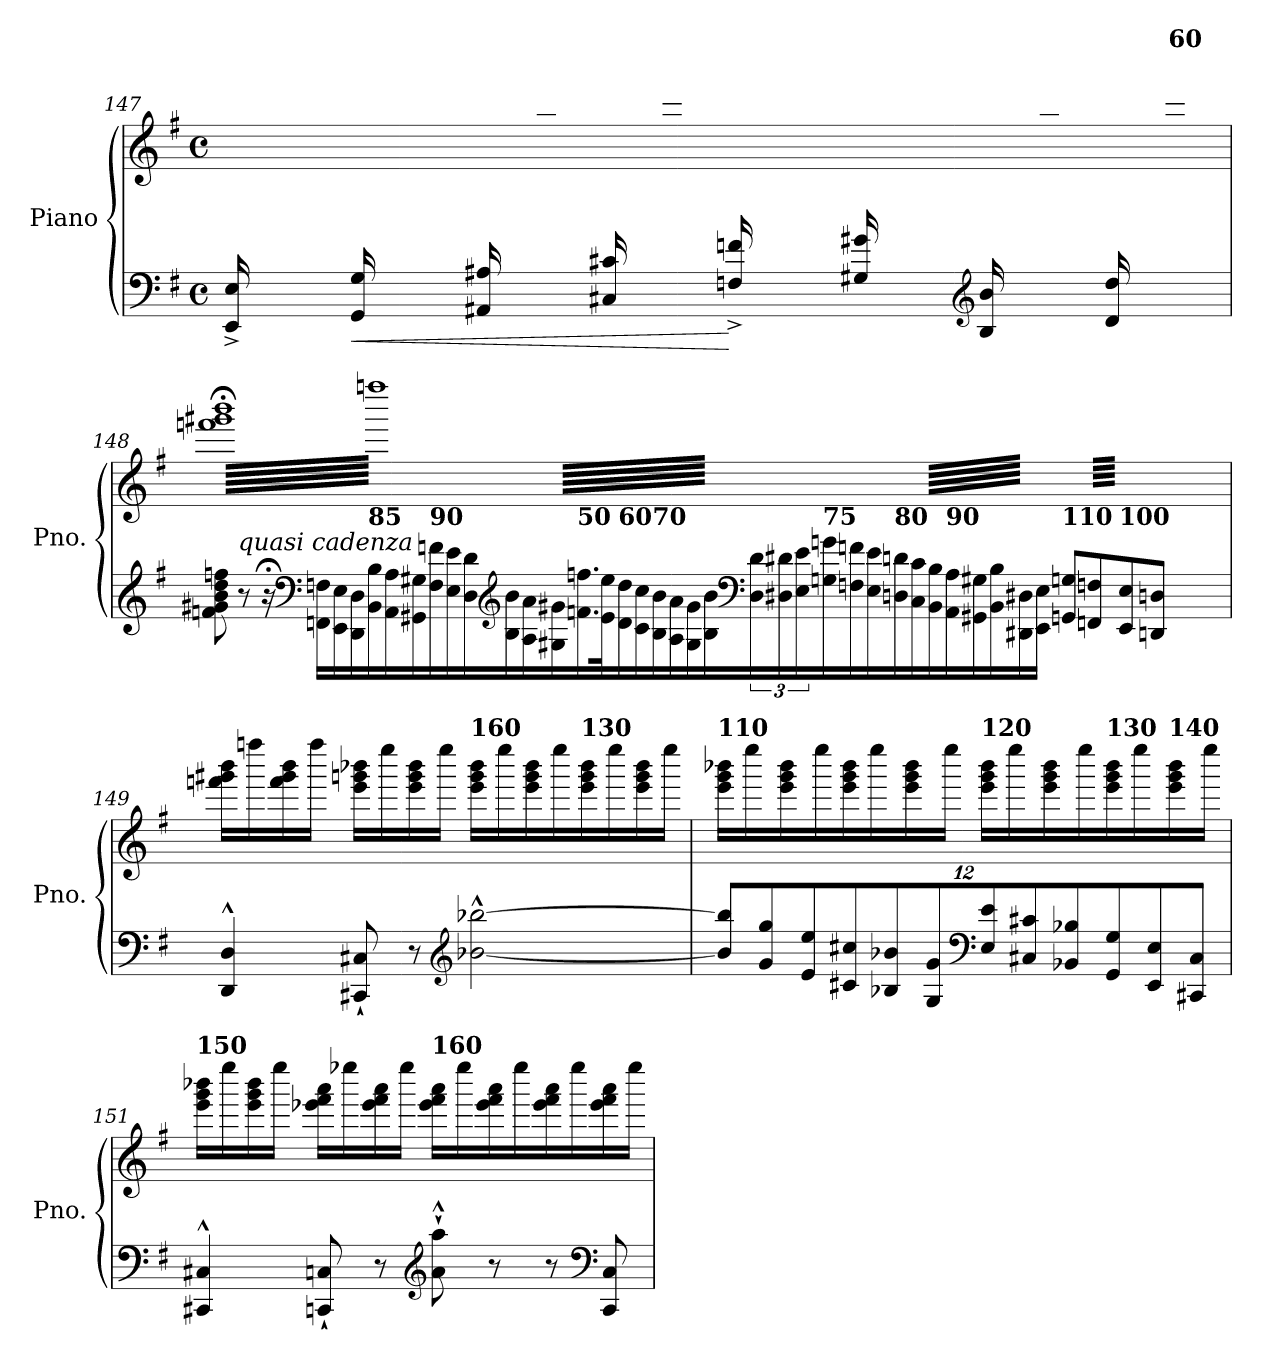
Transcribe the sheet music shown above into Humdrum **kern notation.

**kern	**kern	**dynam
*part1	*part1	*part1
*staff2	*staff1	*staff1/2
*I"Piano	*	*
*I'Pno.	*	*
*clefF4	*clefG2	*
*k[f#]	*k[f#]	*
*M4/4	*M4/4	*
*met(c)	*met(c)	*
=147	=147	=147
*	*^	*
16EE/^ 16E/^LL	2ryy	16ryy	.
16ryy	.	16e\ 16ee\	.
!	!	!	!LO:HP:b=2
16GG/ 16G/	.	16ryy	<
16ryy	.	16g\ 16gg\	.
16AA#X/ 16A#X/	.	16ryy	.
16ryy	.	16a#X\ 16aa#X\	.
16C#X/ 16c#X/	.	16ryy	.
16ryy	.	16cc#X\ 16ccc#X\	.
16Fn/^ 16fn/^	16ryy	16ryy	[
16ryy	16ffnyy 16fffnyy	16fn\ 16ffn\	.
16G#X/ 16g#X/	16ryy	16ryy	.
16ryy	16gg#Xyy 16ggg#Xyy	16g#X\ 16gg#X\	.
*clefG2	*	*	*
16B/ 16b/	16ryy	16ryy	.
16ryy	16bbyy 16bbbyy	16b\ 16bb\	.
16d/ 16dd/	16ryy	16ryy	.
!	!LO:TX:a:B:t=60	!	!
16ryy	16dddyy 16ddddyy	16dd\ 16ddd\JJ	.
!!LO:PB:g=z
=148	=148	=148	=148
!	!LO:TX:a:t=tremolando	!	!
!	!LO:TX:a:B:t=80	!	!
!	!	!	!LO:DY:a=2
!	!	!	!LO:DY:n=1:b
*	*^	*	*
*	*	*	*^	*
*	*	*	*	*^	*
*	*	*	*	*	*^	*
*	*	*	*	*	*	*^	*
*	*tremolo	*	*	*	*	*	*	*
8fn\ 8g#X\ 8b\ 8dd\ 8ffn\	64fffn;< 64ggg#X;< 64bbb;<LLLL	2ryy	1ryy	1ryy	1ryy	1...ryy	1ryy	other-dynamics pp
.	64ffffn	.	.	.	.	.	.	.
.	64fffn;< 64ggg#X;< 64bbb;<	.	.	.	.	.	.	.
.	64ffffn	.	.	.	.	.	.	.
.	64fffn;< 64ggg#X;< 64bbb;<	.	.	.	.	.	.	.
.	64ffffn	.	.	.	.	.	.	.
.	64fffn;< 64ggg#X;< 64bbb;<	.	.	.	.	.	.	.
.	64ffffn	.	.	.	.	.	.	.
!LO:TX:a:i:t=quasi cadenza	!	!	!	!	!	!	!	!
8r	64fffn;< 64ggg#X;< 64bbb;<	.	.	.	.	.	.	.
.	64ffffn	.	.	.	.	.	.	.
.	64fffn;< 64ggg#X;< 64bbb;<	.	.	.	.	.	.	.
.	64ffffn	.	.	.	.	.	.	.
.	64fffn;< 64ggg#X;< 64bbb;<	.	.	.	.	.	.	.
.	64ffffn	.	.	.	.	.	.	.
.	64fffn;< 64ggg#X;< 64bbb;<	.	.	.	.	.	.	.
.	64ffffn	.	.	.	.	.	.	.
16r;<	64fffn;< 64ggg#X;< 64bbb;<	.	.	.	.	.	.	.
.	64ffffn	.	.	.	.	.	.	.
.	64fffn;< 64ggg#X;< 64bbb;<	.	.	.	.	.	.	.
.	64ffffn	.	.	.	.	.	.	.
*clefF4	*	*	*	*	*	*	*	*
16FFn\ 16Fn\LL	64fffn;< 64ggg#X;< 64bbb;<	.	.	.	.	.	.	.
.	64ffffn	.	.	.	.	.	.	.
.	64fffn;< 64ggg#X;< 64bbb;<	.	.	.	.	.	.	.
.	64ffffn	.	.	.	.	.	.	.
16EE\ 16E\	64fffn;< 64ggg#X;< 64bbb;<	.	.	.	.	.	.	.
.	64ffffn	.	.	.	.	.	.	.
.	64fffn;< 64ggg#X;< 64bbb;<	.	.	.	.	.	.	.
.	64ffffn	.	.	.	.	.	.	.
16DD\ 16D\	64fffn;< 64ggg#X;< 64bbb;<	.	.	.	.	.	.	.
.	64ffffn	.	.	.	.	.	.	.
.	64fffn;< 64ggg#X;< 64bbb;<	.	.	.	.	.	.	.
.	64ffffn	.	.	.	.	.	.	.
!	!LO:TX:b:B:t=85	!	!	!	!	!	!	!
16BB\ 16B\	64fffn;< 64ggg#X;< 64bbb;<	8.ryy	.	.	.	.	.	.
.	64ffffn	.	.	.	.	.	.	.
.	64fffn;< 64ggg#X;< 64bbb;<	.	.	.	.	.	.	.
.	64ffffn	.	.	.	.	.	.	.
16AA\ 16A\	64fffn;< 64ggg#X;< 64bbb;<	.	.	.	.	.	.	.
.	64ffffn	.	.	.	.	.	.	.
.	64fffn;< 64ggg#X;< 64bbb;<	.	.	.	.	.	.	.
.	64ffffn	.	.	.	.	.	.	.
16GG#X\ 16G#X\	64fffn;< 64ggg#X;< 64bbb;<	.	.	.	.	.	.	.
.	64ffffn	.	.	.	.	.	.	.
.	64fffn;< 64ggg#X;< 64bbb;<	.	.	.	.	.	.	.
.	64ffffn	.	.	.	.	.	.	.
!	!	!LO:TX:b:B:t=90	!	!	!	!	!	!
16F\ 16fn\	64fffn;< 64ggg#X;< 64bbb;<	1ryy	.	.	.	.	.	.
.	64ffffn	.	.	.	.	.	.	.
.	64fffn;< 64ggg#X;< 64bbb;<	.	.	.	.	.	.	.
.	64ffffn	.	.	.	.	.	.	.
16E\ 16e\	64fffn;< 64ggg#X;< 64bbb;<	.	.	.	.	.	.	.
.	64ffffn	.	.	.	.	.	.	.
.	64fffn;< 64ggg#X;< 64bbb;<	.	.	.	.	.	.	.
.	64ffffn	.	.	.	.	.	.	.
16D\ 16d\	64fffn;< 64ggg#X;< 64bbb;<	.	.	.	.	.	.	.
.	64ffffn	.	.	.	.	.	.	.
.	64fffn;< 64ggg#X;< 64bbb;<	.	.	.	.	.	.	.
.	64ffffn	.	.	.	.	.	.	.
*clefG2	*	*	*	*	*	*	*	*
16B\ 16b\	64fffn;< 64ggg#X;< 64bbb;<	.	.	.	.	.	.	.
.	64ffffn	.	.	.	.	.	.	.
.	64fffn;< 64ggg#X;< 64bbb;<	.	.	.	.	.	.	.
.	64ffffn	.	.	.	.	.	.	.
16A\ 16a\	64fffn;< 64ggg#X;< 64bbb;<	.	.	.	.	.	.	.
.	64ffffn	.	.	.	.	.	.	.
.	64fffn;< 64ggg#X;< 64bbb;<	.	.	.	.	.	.	.
.	64ffffnJJJJ	.	.	.	.	.	.	.
16G#X\ 16g#X\	64fffyy 64ggg#yy 64bbbyyLLLL	.	16ryy	8.ryy	4ryy	.	1ryy	.
.	64ffffyy	.	.	.	.	.	.	.
.	64fffyy 64ggg#yy 64bbbyy	.	.	.	.	.	.	.
.	64ffffyy	.	.	.	.	.	.	.
!	!	!	!LO:TX:b:B:t=50	!	!	!	!	!
16.fn\ 16.ffn\	64fffyy 64ggg#yy 64bbbyy	.	1ryy	.	.	.	.	.
.	64ffffyy	.	.	.	.	.	.	.
.	64fffyy 64ggg#yy 64bbbyy	.	.	.	.	.	.	.
.	64ffffyy	.	.	.	.	.	.	.
.	64fffyy 64ggg#yy 64bbbyy	.	.	.	.	.	.	.
.	64ffffyy	.	.	.	.	.	.	.
32e\ 32ee\K	64fffyy 64ggg#yy 64bbbyy	.	.	.	.	.	.	.
.	64ffffyy	.	.	.	.	.	.	.
!	!	!	!	!LO:TX:b:B:t=60	!	!	!	!
16d\ 16dd\	64fffyy 64ggg#yy 64bbbyy	.	.	1ryy	.	.	.	.
.	64ffffyy	.	.	.	.	.	.	.
.	64fffyy 64ggg#yy 64bbbyy	.	.	.	.	.	.	.
.	64ffffyy	.	.	.	.	.	.	.
16c\ 16cc\	64fffyy 64ggg#yy 64bbbyy	.	.	.	16ryy	.	.	.
.	64ffffyy	.	.	.	.	.	.	.
.	64fffyy 64ggg#yy 64bbbyy	.	.	.	.	.	.	.
.	64ffffyy	.	.	.	.	.	.	.
!	!	!	!	!	!LO:TX:b:B:t=70	!	!	!
16B\ 16b\	64fffyy 64ggg#yy 64bbbyy	.	.	.	1ryy	.	.	.
.	64ffffyy	.	.	.	.	.	.	.
.	64fffyy 64ggg#yy 64bbbyy	.	.	.	.	.	.	.
.	64ffffyy	.	.	.	.	.	.	.
16A\ 16a\	64fffyy 64ggg#yy 64bbbyy	.	.	.	.	.	.	.
.	64ffffyy	.	.	.	.	.	.	.
.	64fffyy 64ggg#yy 64bbbyy	.	.	.	.	.	.	.
.	64ffffyy	.	.	.	.	.	.	.
16G#\ 16g#\	64fffyy 64ggg#yy 64bbbyy	.	.	.	.	.	.	.
.	64ffffyy	.	.	.	.	.	.	.
.	64fffyy 64ggg#yy 64bbbyy	.	.	.	.	.	.	.
.	64ffffyy	.	.	.	.	.	.	.
16B\ 16b\	64fffyy 64ggg#yy 64bbbyy	.	.	.	.	.	.	.
.	64ffffyy	.	.	.	.	.	.	.
.	64fffyy 64ggg#yy 64bbbyy	.	.	.	.	.	.	.
.	64ffffyy	.	.	.	.	.	.	.
*clefF4	*	*	*	*	*	*	*	*
24D\ 24d\	64fffyy 64ggg#yy 64bbbyy	.	.	.	.	.	.	.
.	64ffffyy	.	.	.	.	.	.	.
.	64fffyy 64ggg#yy 64bbbyy	.	.	.	.	.	.	.
24D#X\ 24d#X\	.	.	.	.	.	.	.	.
.	64ffffyy	.	.	.	.	.	.	.
.	64fffyy 64ggg#yy 64bbbyy	.	.	.	.	.	.	.
.	64ffffyy	.	.	.	.	.	.	.
24E\ 24e\	.	.	.	.	.	.	.	.
.	64fffyy 64ggg#yy 64bbbyy	.	.	.	.	.	.	.
.	64ffffyy	.	.	.	.	.	.	.
!	!	!LO:TX:b:B:t=75	!	!	!	!	!	!
16Gn\ 16gn\	64fffyy 64ggg#yy 64bbbyy	1ryy	.	.	.	.	.	.
.	64ffffyy	.	.	.	.	.	.	.
.	64fffyy 64ggg#yy 64bbbyy	.	.	.	.	.	.	.
.	64ffffyy	.	.	.	.	.	.	.
16Fn\ 16fn\	64fffyy 64ggg#yy 64bbbyy	.	.	.	.	.	.	.
.	64ffffyy	.	.	.	.	.	.	.
.	64fffyy 64ggg#yy 64bbbyy	.	.	.	.	.	.	.
.	64ffffyy	.	.	.	.	.	.	.
16E\ 16e\	64fffyy 64ggg#yy 64bbbyy	.	.	.	.	.	.	.
.	64ffffyy	.	.	.	.	.	.	.
.	64fffyy 64ggg#yy 64bbbyy	.	.	.	.	.	.	.
.	64ffffyy	.	.	.	.	.	.	.
!	!	!	!	!	!	!LO:TX:b:B:t=80	!	!
16Dn\ 16dn\	64fffyy 64ggg#yy 64bbbyy	.	.	.	.	1ryy	.	.
.	64ffffyy	.	.	.	.	.	.	.
.	64fffyy 64ggg#yy 64bbbyy	.	.	.	.	.	.	.
.	64ffffyy	.	.	.	.	.	.	.
16C\ 16c\	64fffyy 64ggg#yy 64bbbyy	.	.	.	.	.	.	.
.	64ffffyy	.	.	.	.	.	.	.
.	64fffyy 64ggg#yy 64bbbyy	.	.	.	.	.	.	.
.	64ffffyyJJJJ	.	.	.	.	.	.	.
16BB\ 16B\	64fffyy 64ggg#yy 64bbbyyLLLL	.	.	.	.	.	4.ryy	.
.	64ffffyy	.	.	.	.	.	.	.
.	64fffyy 64ggg#yy 64bbbyy	.	.	.	.	.	.	.
.	64ffffyy	.	.	.	.	.	.	.
!	!	!	!LO:TX:b:B:t=90	!	!	!	!	!
16AA\ 16A\	64fffyy 64ggg#yy 64bbbyy	.	2ryy	.	.	.	.	.
.	64ffffyy	.	.	.	.	.	.	.
.	64fffyy 64ggg#yy 64bbbyy	.	.	.	.	.	.	.
.	64ffffyy	.	.	.	.	.	.	.
16GG#X\ 16G#X\	64fffyy 64ggg#yy 64bbbyy	.	.	.	.	.	.	.
.	64ffffyy	.	.	.	.	.	.	.
.	64fffyy 64ggg#yy 64bbbyy	.	.	.	.	.	.	.
.	64ffffyy	.	.	.	.	.	.	.
16BB\ 16B\	64fffyy 64ggg#yy 64bbbyy	.	.	2ryy	.	.	.	.
.	64ffffyy	.	.	.	.	.	.	.
.	64fffyy 64ggg#yy 64bbbyy	.	.	.	.	.	.	.
.	64ffffyy	.	.	.	.	.	.	.
16DD#X\ 16D#X\	64fffyy 64ggg#yy 64bbbyy	.	.	.	.	.	.	.
.	64ffffyy	.	.	.	.	.	.	.
.	64fffyy 64ggg#yy 64bbbyy	.	.	.	.	.	.	.
.	64ffffyy	.	.	.	.	.	.	.
16EE\ 16E\JJ	64fffyy 64ggg#yy 64bbbyy	.	.	.	2ryy	.	.	.
.	64ffffyy	.	.	.	.	.	.	.
.	64fffyy 64ggg#yy 64bbbyy	.	.	.	.	.	.	.
.	64ffffyy	.	.	.	.	.	.	.
!	!	!	!	!	!	!	!LO:TX:b:B:t=110	!
8GGn/ 8Gn/L	64fffyy 64ggg#yy 64bbbyy	.	.	.	.	.	2ryy	.
.	64ffffyy	.	.	.	.	.	.	.
.	64fffyy 64ggg#yy 64bbbyy	.	.	.	.	.	.	.
.	64ffffyy	.	.	.	.	.	.	.
.	64fffyy 64ggg#yy 64bbbyy	.	.	.	.	.	.	.
.	64ffffyy	.	.	.	.	.	.	.
.	64fffyy 64ggg#yy 64bbbyy	.	.	.	.	.	.	.
.	64ffffyyJJJJ	.	.	.	.	.	.	.
8FFn/ 8Fn/	64fffyy 64ggg#yy 64bbbyyLLLL	.	.	.	.	.	.	.
.	64ffffyy	.	.	.	.	.	.	.
.	64fffyy 64ggg#yy 64bbbyy	.	.	.	.	.	.	.
.	64ffffyy	.	.	.	.	.	.	.
.	64fffyy 64ggg#yy 64bbbyy	.	4ryy	.	.	.	.	.
.	64ffffyy	.	.	.	.	.	.	.
.	64fffyy 64ggg#yy 64bbbyy	.	.	.	.	.	.	.
.	64ffffyy	.	.	.	.	.	.	.
!	!LO:TX:b:B:t=100	!	!	!	!	!	!	!
8EE/ 8E/	64fffyy 64ggg#yy 64bbbyy	.	.	.	.	.	.	.
.	64ffffyy	.	.	.	.	.	.	.
.	64fffyy 64ggg#yy 64bbbyy	.	.	.	.	.	.	.
.	64ffffyy	.	.	.	.	.	.	.
.	64fffyy 64ggg#yy 64bbbyy	8.ryy	.	8.ryy	.	.	.	.
.	64ffffyy	.	.	.	.	.	.	.
.	64fffyy 64ggg#yy 64bbbyy	.	.	.	.	.	.	.
.	64ffffyyJJJJ	.	.	.	.	.	.	.
*	*Xtremolo	*	*	*	*	*	*	*
8DDn/ 8Dn/J	32fffyy 32ggg#yy 32bbbyyLLL	.	.	.	.	.	.	.
.	.	.	.	.	.	.	.	.
.	32ffffyy	.	.	.	.	.	.	.
.	.	.	.	.	.	.	.	.
.	32fffyy 32ggg#yy 32bbbyy	.	16ryy	.	16ryy	.	.	.
.	.	.	.	.	.	.	.	.
.	32ffffJJJyy	.	.	.	.	.	.	.
.	.	.	.	.	.	.	.	.
!!LO:LB:g=z
=149	=149	=149	=149	=149	=149	=149	=149	=149
!	!LO:TX:a:B:t=150	!	!	!	!	!	!	!
!	!LO:TX:a:i:t=in tempo	!	!	!	!	!	!	!
!	!LO:TX:b:t=sempre	!	!	!	!	!	!	!
!	!	!	!	!	!	!	!	!LO:DY:a=2
*	*v	*v	*v	*v	*v	*v	*v	*
4DD/^^ 4D/^^	16fffn\ 16ggg#X\ 16bbb\LL	other-dynamics
.	16ffffn\	.
.	16fff\ 16ggg#\ 16bbb\	.
.	16ffff\JJ	.
8CC#X/` 8C#X/`	16eee\ 16gggn\ 16bbb-X\LL	.
.	16eeee\	.
8r	16eee\ 16ggg\ 16bbb-\	.
.	16eeee\JJ	.
*clefG2	*	*
!	!LO:TX:a:B:t=160	!
[2b-X\^^ [2bb-X\^^	16eee\ 16ggg\ 16bbb-\LL	.
.	16eeee\	.
.	16eee\ 16ggg\ 16bbb-\	.
.	16eeee\	.
!	!LO:TX:a:B:t=130	!
.	16eee\ 16ggg\ 16bbb-\	.
.	16eeee\	.
.	16eee\ 16ggg\ 16bbb-\	.
.	16eeee\JJ	.
=150	=150	=150
*Xbrackettup	*	*
!	!LO:TX:a:B:t=110	!
12b-/] 12bb-/]L	16eee\ 16ggg\ 16bbb-X\LL	.
.	16eeee\	.
12g/ 12gg/	.	.
.	16eee\ 16ggg\ 16bbb-\	.
12e/ 12ee/	.	.
.	16eeee\	.
12c#X/ 12cc#X/	16eee\ 16ggg\ 16bbb-\	.
.	16eeee\	.
12B-X/ 12b-X/	.	.
.	16eee\ 16ggg\ 16bbb-\	.
12G/ 12g/	.	.
.	16eeee\JJ	.
*clefF4	*	*
!	!LO:TX:a:B:t=120	!
12E/ 12e/	16eee\ 16ggg\ 16bbb-\LL	.
.	16eeee\	.
12C#X/ 12c#X/	.	.
.	16eee\ 16ggg\ 16bbb-\	.
12BB-X/ 12B-X/	.	.
.	16eeee\	.
!	!LO:TX:a:B:t=130	!
12GG/ 12G/	16eee\ 16ggg\ 16bbb-\	.
.	16eeee\	.
12EE/ 12E/	.	.
!	!LO:TX:a:B:t=140	!
.	16eee\ 16ggg\ 16bbb-\	.
12CC#X/ 12C#/J	.	.
.	16eeee\JJ	.
!!LO:LB:g=z
=151	=151	=151
!	!LO:TX:a:B:t=150	!
4CC#X/^^ 4C#X/^^	16eee\ 16ggg\ 16bbb-X\LL	.
.	16eeee\	.
.	16eee\ 16ggg\ 16bbb-\	.
.	16eeee\JJ	.
8CCn/` 8Cn/`	16eee-X\ 16fff#\ 16aaa\LL	.
.	16eeee-X\	.
8r	16eee-\ 16fff#\ 16aaa\	.
.	16eeee-\JJ	.
*clefG2	*	*
!	!LO:TX:a:B:t=160	!
8a\`^^ 8aa\`^^	16eee-\ 16fff#\ 16aaa\LL	.
.	16eeee-\	.
8r	16eee-\ 16fff#\ 16aaa\	.
.	16eeee-\	.
8r	16eee-\ 16fff#\ 16aaa\	.
.	16eeee-\	.
*clefF4	*	*
8CC/ 8C/	16eee-\ 16fff#\ 16aaa\	.
.	16eeee-\JJ	.
=	=	=
*-	*-	*-
